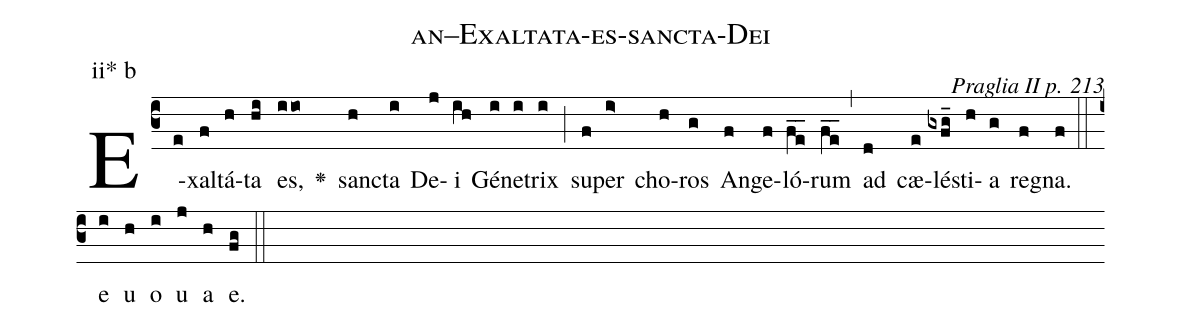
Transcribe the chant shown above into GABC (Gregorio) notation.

name: an--Exaltata-es-sancta-Dei;
commentary: Praglia II p. 213;
annotation: ii* b;
%%
(c3) E(e)xal(f)tá(h)ta(hi) es,(iio) <v>\greheightstar</v>() san(h)cta(i) De(j)i(ih) Gé(i)ne(i)trix(i) (;) su(f)per(i>) cho(h)ros(g) An(f)ge(f)ló(fe__)rum(fe__) (,) ad(d) cæ(e)lé(gxfg_)sti(h)a(g) re(f)gna.(f) (::) e(i) u(h) o(i) u(j) a(h) e.(fg) (::)
